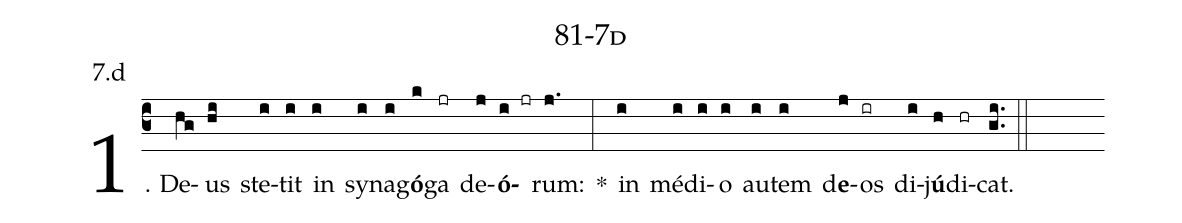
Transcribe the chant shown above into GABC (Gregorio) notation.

name: 81-7d;
annotation: 7.d;
%%
(c3)1. De(hg)us(hi) ste(i)tit(i) in(i) sy(i)na(i)g<b>ó</b>(k)ga(jr) de(j)<b>ó</b>(i jr)rum:(j.) *(:) in(i) mé(i)di(i)o(i) au(i)tem(i) d<b>e</b>(j)os(ir) di(i)j<b>ú</b>(h)di(hr)cat.(gi..) (::)
